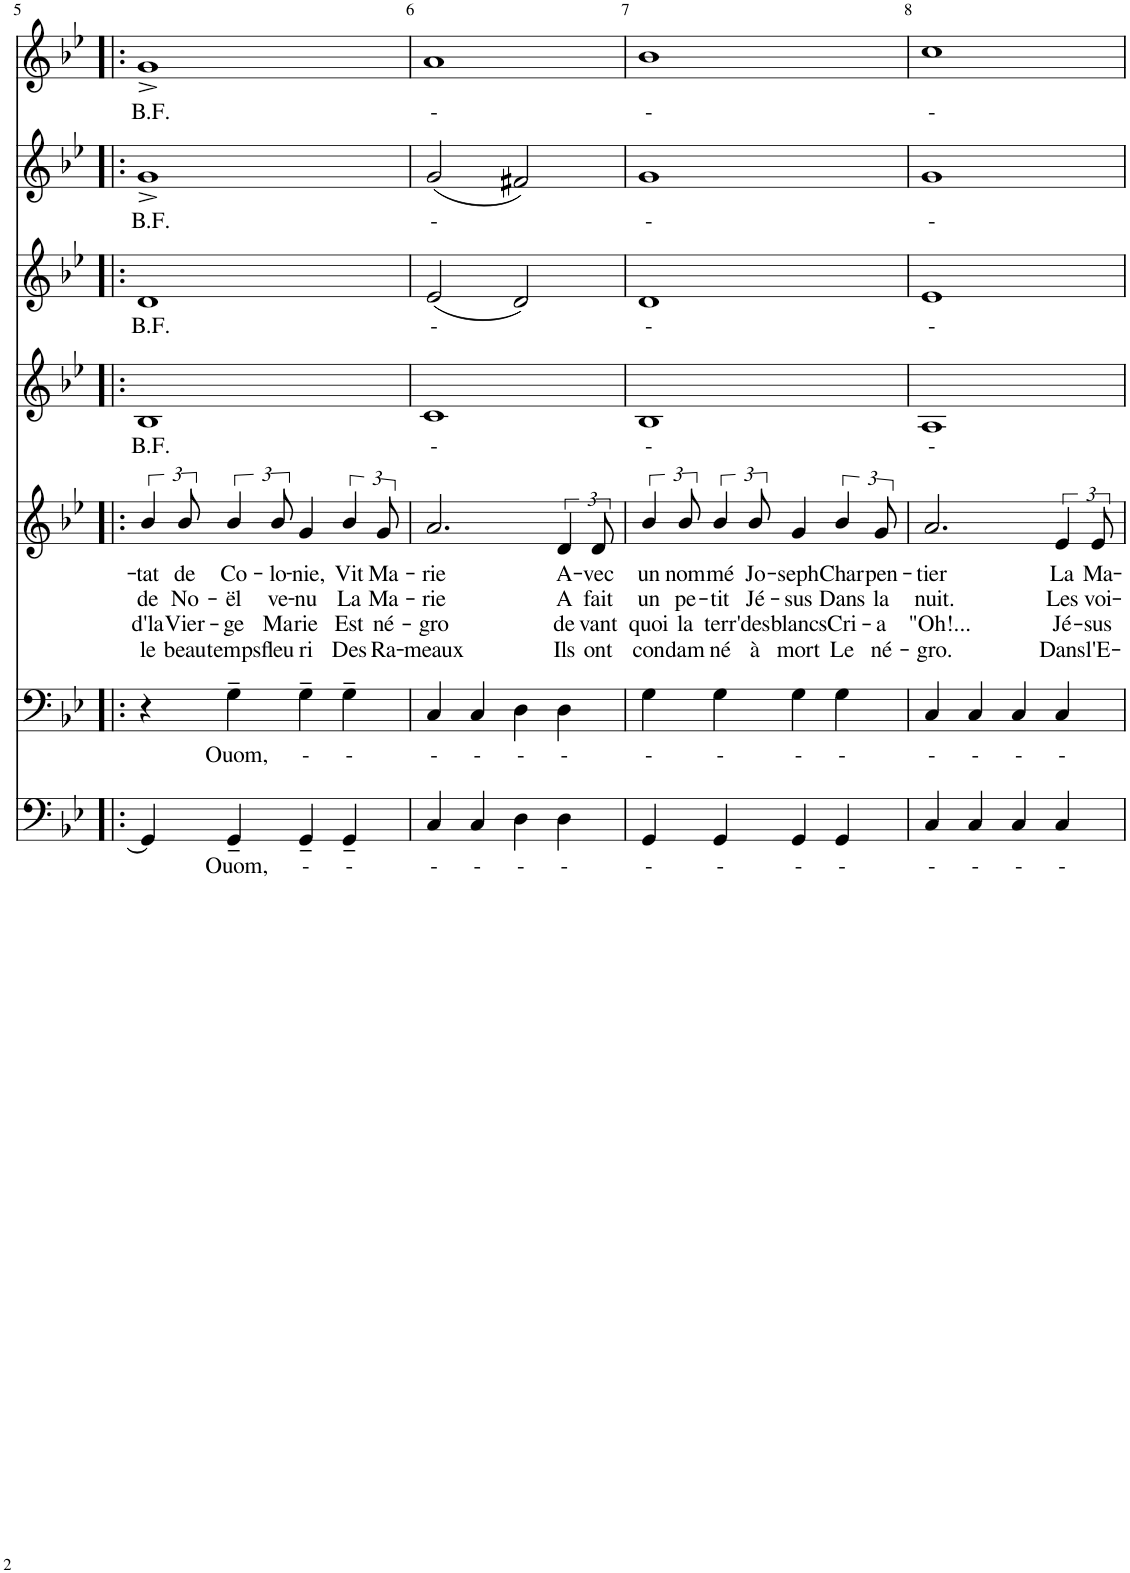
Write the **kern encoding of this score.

**kern	**text	**kern	**text	**kern	**text	**text	**text	**text	**kern	**text	**kern	**text	**kern	**text	**kern	**text
*part7	*part7	*part6	*part6	*part5	*part5	*part5	*part5	*part5	*part4	*part4	*part3	*part3	*part2	*part2	*part1	*part1
*staff7	*staff7	*staff6	*staff6	*staff5	*staff5	*staff5	*staff5	*staff5	*staff4	*staff4	*staff3	*staff3	*staff2	*staff2	*staff1	*staff1
*I"Bas	*	*I"Bar.	*	*I"T.	*	*	*	*	*I"A2.	*	*I"A1.	*	*I"S2.	*	*I"S1.	*
!!LO:PB:g=z
*clefF4	*	*clefF4	*	*clefG2	*	*	*	*	*clefG2	*	*clefG2	*	*clefG2	*	*clefG2	*
*	*	*Trd1c2	*	*Trd1c2	*	*	*	*	*	*	*	*	*	*	*	*
*k[b-e-]	*	*k[b-e-]	*	*k[b-e-]	*	*	*	*	*k[b-e-]	*	*k[b-e-]	*	*k[b-e-]	*	*k[b-e-]	*
*M4/4	*	*M4/4	*	*M4/4	*	*	*	*	*M4/4	*	*M4/4	*	*M4/4	*	*M4/4	*
*met(c)	*	*met(c)	*	*met(c)	*	*	*	*	*met(c)	*	*met(c)	*	*met(c)	*	*met(c)	*
=5!|:	=5!|:	=5!|:	=5!|:	=5!|:	=5!|:	=5!|:	=5!|:	=5!|:	=5!|:	=5!|:	=5!|:	=5!|:	=5!|:	=5!|:	=5!|:	=5!|:
!	!	!	!	!	!LO:LY:b	!LO:LY:b	!LO:LY:b	!LO:LY:b	!	!LO:LY:b	!	!LO:LY:b	!	!LO:LY:b	!	!LO:LY:b
4GG/]	.	4r	.	6b-/	-tat	de	d'la	le	1B-	B.F.	1d	B.F.	1g^	B.F.	1g^	B.F.
!	!	!	!	!	!LO:LY:b	!LO:LY:b	!LO:LY:b	!LO:LY:b	!	!	!	!	!	!	!	!
.	.	.	.	12b-/	de	No-	Vier-	beau	.	.	.	.	.	.	.	.
!	!LO:LY:b	!	!LO:LY:b	!	!LO:LY:b	!LO:LY:b	!LO:LY:b	!LO:LY:b	!	!	!	!	!	!	!	!
4GG~/	Ouom,	4G~\	Ouom,	6b-/	Co-	-ël	-ge	temps	.	.	.	.	.	.	.	.
!	!	!	!	!	!LO:LY:b	!LO:LY:b	!LO:LY:b	!LO:LY:b	!	!	!	!	!	!	!	!
.	.	.	.	12b-/	-lo-	ve-	Ma-	fleu-	.	.	.	.	.	.	.	.
!	!LO:LY:b	!	!LO:LY:b	!	!LO:LY:b	!LO:LY:b	!LO:LY:b	!LO:LY:b	!	!	!	!	!	!	!	!
4GG~/	-	4G~\	-	4g/	-nie,	-nu	-rie	-ri	.	.	.	.	.	.	.	.
!	!LO:LY:b	!	!LO:LY:b	!	!LO:LY:b	!LO:LY:b	!LO:LY:b	!LO:LY:b	!	!	!	!	!	!	!	!
4GG~/	-	4G~\	-	6b-/	Vit	La	Est	Des	.	.	.	.	.	.	.	.
!	!	!	!	!	!LO:LY:b	!LO:LY:b	!LO:LY:b	!LO:LY:b	!	!	!	!	!	!	!	!
.	.	.	.	12g/	Ma-	Ma-	né-	Ra-	.	.	.	.	.	.	.	.
=6	=6	=6	=6	=6	=6	=6	=6	=6	=6	=6	=6	=6	=6	=6	=6	=6
!	!LO:LY:b	!	!LO:LY:b	!	!LO:LY:b	!LO:LY:b	!LO:LY:b	!LO:LY:b	!	!LO:LY:b	!	!LO:LY:b	!	!LO:LY:b	!	!LO:LY:b
4C/	-	4C/	-	2.a/	-rie	-rie	-gro	-meaux	1c	-	(2e-/	-	(2g/	-	1a	-
!	!LO:LY:b	!	!LO:LY:b	!	!	!	!	!	!	!	!	!	!	!	!	!
4C/	-	4C/	-	.	.	.	.	.	.	.	.	.	.	.	.	.
!	!LO:LY:b	!	!LO:LY:b	!	!	!	!	!	!	!	!	!	!	!	!	!
4D\	-	4D\	-	.	.	.	.	.	.	.	2d/)	.	2f#X/)	.	.	.
!	!LO:LY:b	!	!LO:LY:b	!	!LO:LY:b	!LO:LY:b	!LO:LY:b	!LO:LY:b	!	!	!	!	!	!	!	!
4D\	-	4D\	-	6d/	A-	A	de-	Ils	.	.	.	.	.	.	.	.
!	!	!	!	!	!LO:LY:b	!LO:LY:b	!LO:LY:b	!LO:LY:b	!	!	!	!	!	!	!	!
.	.	.	.	12d/	-vec	fait	-vant	ont	.	.	.	.	.	.	.	.
=7	=7	=7	=7	=7	=7	=7	=7	=7	=7	=7	=7	=7	=7	=7	=7	=7
!	!LO:LY:b	!	!LO:LY:b	!	!LO:LY:b	!LO:LY:b	!LO:LY:b	!LO:LY:b	!	!LO:LY:b	!	!LO:LY:b	!	!LO:LY:b	!	!LO:LY:b
4GG/	-	4G\	-	6b-/	un	un	quoi	con-	1B-	-	1d	-	1g	-	1b-	-
!	!	!	!	!	!LO:LY:b	!LO:LY:b	!LO:LY:b	!LO:LY:b	!	!	!	!	!	!	!	!
.	.	.	.	12b-/	nom-	pe-	la	-dam-	.	.	.	.	.	.	.	.
!	!LO:LY:b	!	!LO:LY:b	!	!LO:LY:b	!LO:LY:b	!LO:LY:b	!LO:LY:b	!	!	!	!	!	!	!	!
4GG/	-	4G\	-	6b-/	-mé	-tit	terr'	-né	.	.	.	.	.	.	.	.
!	!	!	!	!	!LO:LY:b	!LO:LY:b	!LO:LY:b	!LO:LY:b	!	!	!	!	!	!	!	!
.	.	.	.	12b-/	Jo-	Jé-	des	à	.	.	.	.	.	.	.	.
!	!LO:LY:b	!	!LO:LY:b	!	!LO:LY:b	!LO:LY:b	!LO:LY:b	!LO:LY:b	!	!	!	!	!	!	!	!
4GG/	-	4G\	-	4g/	-seph	-sus	blancs	mort	.	.	.	.	.	.	.	.
!	!LO:LY:b	!	!LO:LY:b	!	!LO:LY:b	!LO:LY:b	!LO:LY:b	!LO:LY:b	!	!	!	!	!	!	!	!
4GG/	-	4G\	-	6b-/	Char-	Dans	Cri-	Le	.	.	.	.	.	.	.	.
!	!	!	!	!	!LO:LY:b	!LO:LY:b	!LO:LY:b	!LO:LY:b	!	!	!	!	!	!	!	!
.	.	.	.	12g/	-pen-	la	-a	né-	.	.	.	.	.	.	.	.
=8	=8	=8	=8	=8	=8	=8	=8	=8	=8	=8	=8	=8	=8	=8	=8	=8
!	!LO:LY:b	!	!LO:LY:b	!	!LO:LY:b	!LO:LY:b	!LO:LY:b	!LO:LY:b	!	!LO:LY:b	!	!LO:LY:b	!	!LO:LY:b	!	!LO:LY:b
4C/	-	4C/	-	2.a/	-tier	nuit.	"Oh!...	-gro.	1A	-	1e-	-	1g	-	1cc	-
!	!LO:LY:b	!	!LO:LY:b	!	!	!	!	!	!	!	!	!	!	!	!	!
4C/	-	4C/	-	.	.	.	.	.	.	.	.	.	.	.	.	.
!	!LO:LY:b	!	!LO:LY:b	!	!	!	!	!	!	!	!	!	!	!	!	!
4C/	-	4C/	-	.	.	.	.	.	.	.	.	.	.	.	.	.
!	!LO:LY:b	!	!LO:LY:b	!	!LO:LY:b	!LO:LY:b	!LO:LY:b	!LO:LY:b	!	!	!	!	!	!	!	!
4C/	-	4C/	-	6e-/	La	Les	Jé-	Dans	.	.	.	.	.	.	.	.
!	!	!	!	!	!LO:LY:b	!LO:LY:b	!LO:LY:b	!LO:LY:b	!	!	!	!	!	!	!	!
.	.	.	.	12e-/	Ma-	voi-	-sus	l'E-	.	.	.	.	.	.	.	.
=	=	=	=	=	=	=	=	=	=	=	=	=	=	=	=	=
*-	*-	*-	*-	*-	*-	*-	*-	*-	*-	*-	*-	*-	*-	*-	*-	*-
